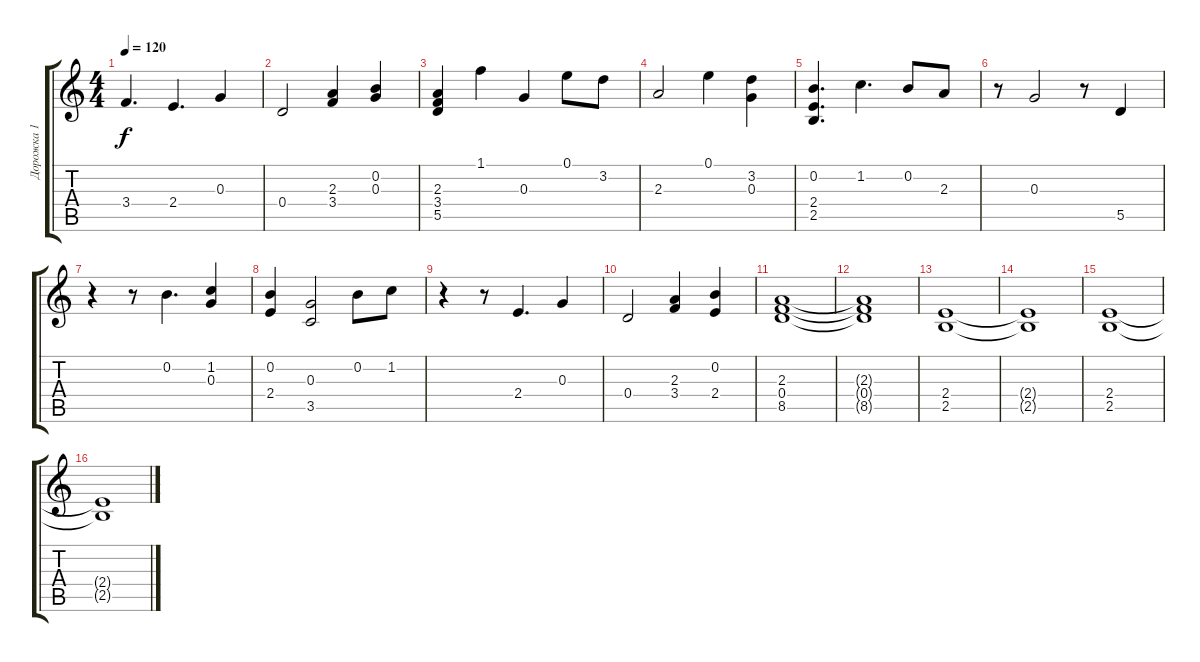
\track ("Дорожка 1" "Дорожка 1") {instrument acousticguitarsteel}
\staff {score tabs}
\tuning (E4 B3 G3 D3 A2 E2) {hide}
\ts (4 4)
\tempo 120
\clef g2
\ks c
3.4.4{d dy f} 2.4.4{d} 0.3.4 |
0.4.2 (2.3 3.4).4 (0.2 0.3).4 |
(2.3 3.4 5.5).4 1.1.4 0.3.4 0.1.8 3.2.8 |
2.3.2 0.1.4 (3.2 0.3).4 |
(0.2 2.4 2.5).4{d} 1.2.4{d} 0.2.8 2.3.8 |
r.8 0.3.2 r.8 5.5.4 |
r.4 r.8 0.2.4{d} (1.2 0.3).4 |
(0.2 2.4).4 (0.3 3.5).2 0.2.8 1.2.8 |
r.4 r.8 2.4.4{d} 0.3.4 |
0.4.2 (2.3 3.4).4 (0.2 2.4).4 |
(2.3 0.4 8.5).1 |
(2.3{t} 0.4{t} 8.5{t}).1 |
(2.4 2.5).1 |
(2.4{t} 2.5{t}).1 |
(2.4 2.5).1 |
(2.4{t} 2.5{t}).1
